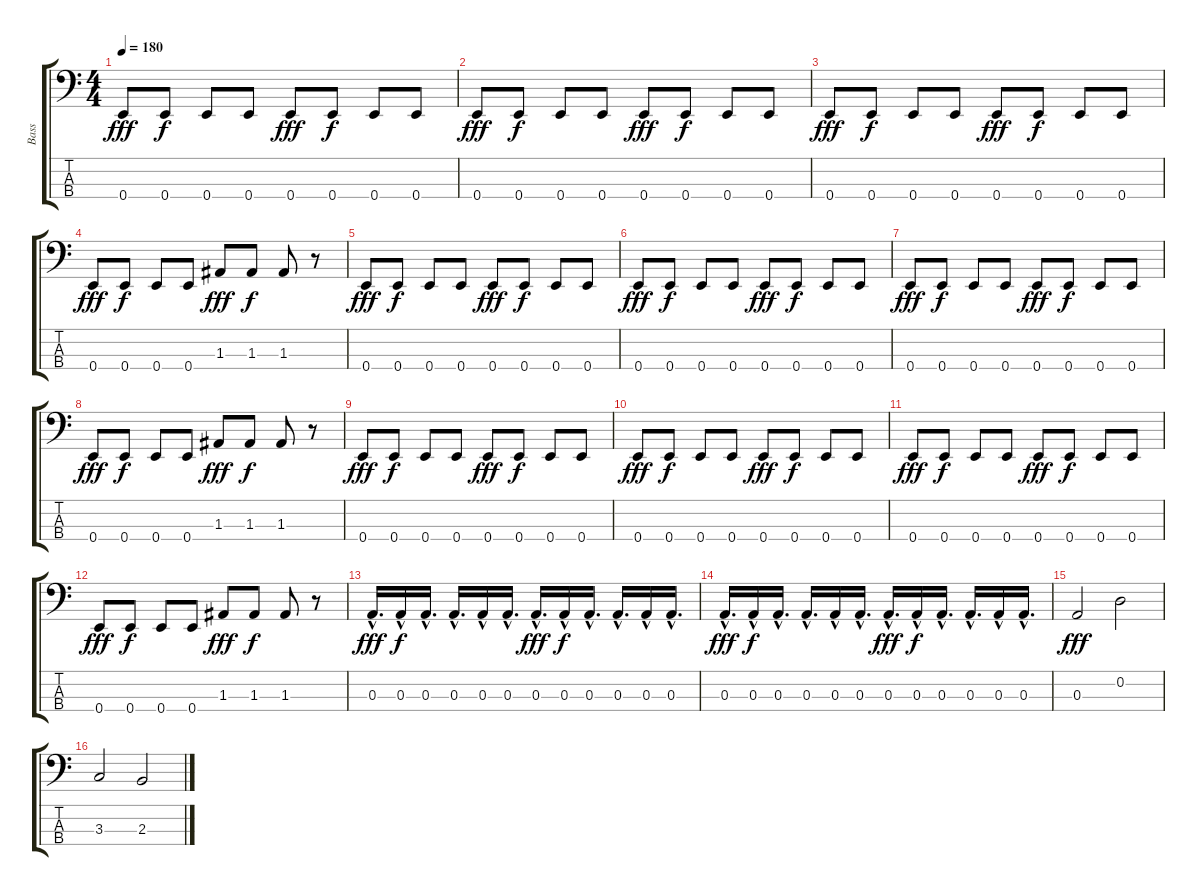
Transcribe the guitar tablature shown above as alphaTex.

\track ("Bass" "Bass") {instrument electricbasspick}
\staff {score tabs}
\tuning (G2 D2 A1 E1) {hide}
\ts (4 4)
\tempo 180
\clef f4
\ks c
0.4.8{dy fff} 0.4.8{dy f} 0.4.8 0.4.8 0.4.8{dy fff} 0.4.8{dy f} 0.4.8 0.4.8 |
0.4.8{dy fff} 0.4.8{dy f} 0.4.8 0.4.8 0.4.8{dy fff} 0.4.8{dy f} 0.4.8 0.4.8 |
0.4.8{dy fff} 0.4.8{dy f} 0.4.8 0.4.8 0.4.8{dy fff} 0.4.8{dy f} 0.4.8 0.4.8 |
0.4.8{dy fff} 0.4.8{dy f} 0.4.8 0.4.8 1.3.8{dy fff} 1.3.8{dy f} 1.3.8 r.8 |
0.4.8{dy fff} 0.4.8{dy f} 0.4.8 0.4.8 0.4.8{dy fff} 0.4.8{dy f} 0.4.8 0.4.8 |
0.4.8{dy fff} 0.4.8{dy f} 0.4.8 0.4.8 0.4.8{dy fff} 0.4.8{dy f} 0.4.8 0.4.8 |
0.4.8{dy fff} 0.4.8{dy f} 0.4.8 0.4.8 0.4.8{dy fff} 0.4.8{dy f} 0.4.8 0.4.8 |
0.4.8{dy fff} 0.4.8{dy f} 0.4.8 0.4.8 1.3.8{dy fff} 1.3.8{dy f} 1.3.8 r.8 |
0.4.8{dy fff} 0.4.8{dy f} 0.4.8 0.4.8 0.4.8{dy fff} 0.4.8{dy f} 0.4.8 0.4.8 |
0.4.8{dy fff} 0.4.8{dy f} 0.4.8 0.4.8 0.4.8{dy fff} 0.4.8{dy f} 0.4.8 0.4.8 |
0.4.8{dy fff} 0.4.8{dy f} 0.4.8 0.4.8 0.4.8{dy fff} 0.4.8{dy f} 0.4.8 0.4.8 |
0.4.8{dy fff} 0.4.8{dy f} 0.4.8 0.4.8 1.3.8{dy fff} 1.3.8{dy f} 1.3.8 r.8 |
0.3{hac}.16{d dy fff} 0.3{hac}.16{dy f} 0.3{hac}.16{d} 0.3{hac}.16{d} 0.3{hac}.16 0.3{hac}.16{d} 0.3{hac}.16{d dy fff} 0.3{hac}.16{dy f} 0.3{hac}.16{d} 0.3{hac}.16{d} 0.3{hac}.16 0.3{hac}.16{d} |
0.3{hac}.16{d dy fff} 0.3{hac}.16{dy f} 0.3{hac}.16{d} 0.3{hac}.16{d} 0.3{hac}.16 0.3{hac}.16{d} 0.3{hac}.16{d dy fff} 0.3{hac}.16{dy f} 0.3{hac}.16{d} 0.3{hac}.16{d} 0.3{hac}.16 0.3{hac}.16{d} |
0.3.2{dy fff} 0.2.2 |
3.3.2 2.3.2
